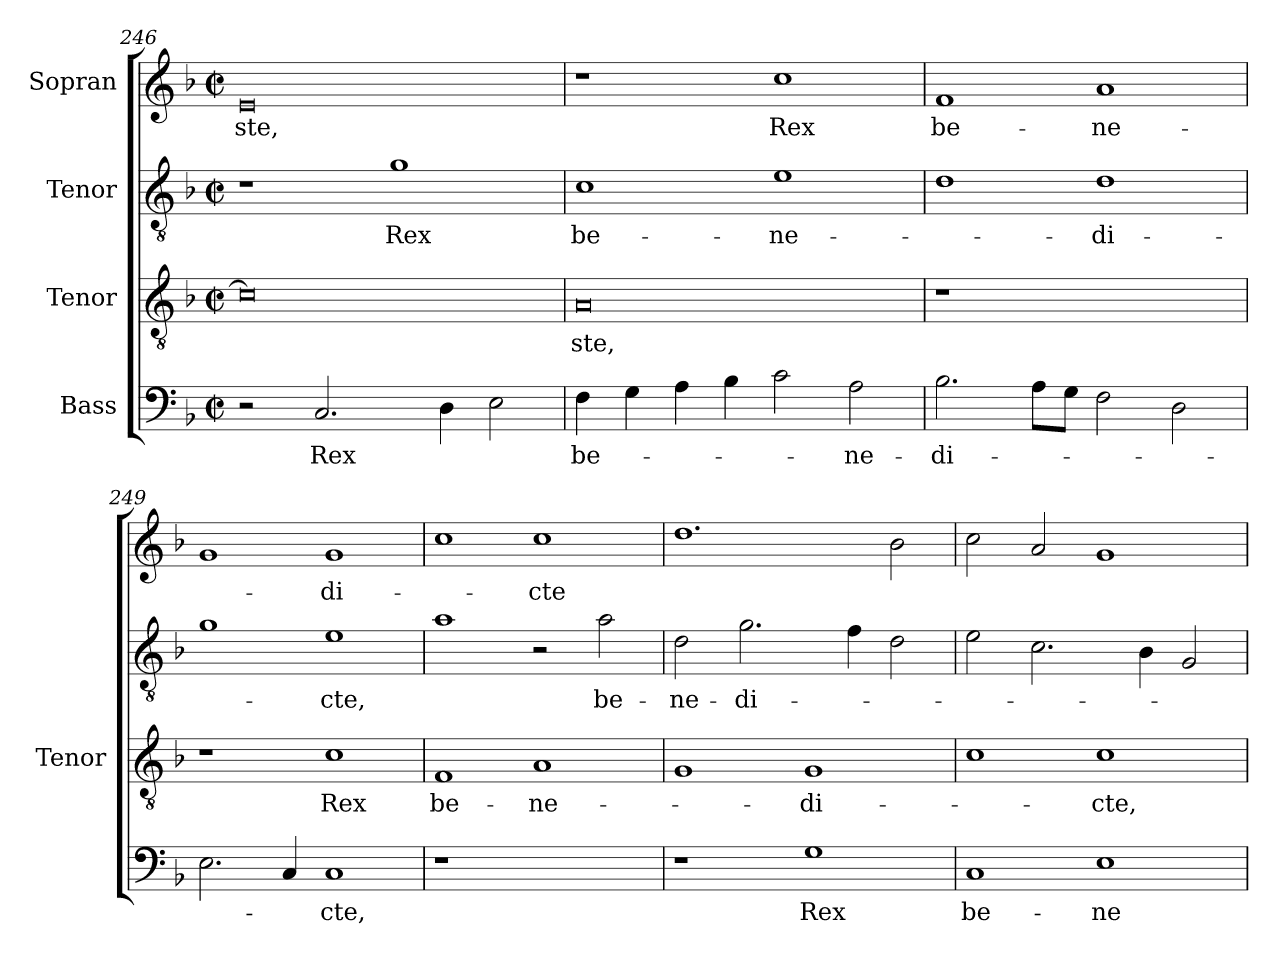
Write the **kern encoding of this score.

**kern	**text	**kern	**text	**kern	**text	**kern	**text
*part4	*part4	*part3	*part3	*part2	*part2	*part1	*part1
*staff4	*staff4	*staff3	*staff3	*staff2	*staff2	*staff1	*staff1
*I"Bass	*	*I"Tenor	*	*I"Tenor	*	*I"Sopran	*
*	*	*I'Tenor	*	*	*	*	*
*clefF4	*	*clefGv2	*	*clefGv2	*	*clefG2	*
*	*	*ITrd7c12	*	*ITrd7c12	*	*	*
*k[b-]	*	*k[b-]	*	*k[b-]	*	*k[b-]	*
*F:	*	*F:	*	*F:	*	*F:	*
*M2/2	*	*M2/2	*	*M2/2	*	*M2/2	*
*met(c|)	*	*met(c|)	*	*met(c|)	*	*met(c|)	*
=246	=246	=246	=246	=246	=246	=246	=246
!	!	!	!	!	!	!	!LO:LY:b:color=#000000
2r	.	0Ci]	.	1r	.	0ei	-ste,
!	!LO:LY:b:color=#000000	!	!	!	!	!	!
2.Ci/	Rex	.	.	.	.	.	.
!	!	!	!	!	!LO:LY:b:color=#000000	!	!
.	.	.	.	1Gi	Rex	.	.
4Di\	.	.	.	.	.	.	.
2Ei\	.	.	.	.	.	.	.
=247	=247	=247	=247	=247	=247	=247	=247
!	!LO:LY:b:color=#000000	!	!	!	!	!	!
!	!	!	!LO:LY:b:color=#000000	!	!	!	!
!	!	!	!	!	!LO:LY:b:color=#000000	!	!
4Fi\	be-	0AAi	-ste,	1Ci	be-	1r	.
4Gi\	.	.	.	.	.	.	.
4Ai\	.	.	.	.	.	.	.
4B-i\	.	.	.	.	.	.	.
!	!	!	!	!	!LO:LY:b:color=#000000	!	!
!	!	!	!	!	!	!	!LO:LY:b:color=#000000
2ci\	.	.	.	1Ei	-ne-	1cci	Rex
!	!LO:LY:b:color=#000000	!	!	!	!	!	!
2Ai\	-ne-	.	.	.	.	.	.
=248	=248	=248	=248	=248	=248	=248	=248
!	!LO:LY:b:color=#000000	!LO:N:vis=1	!	!	!	!	!
!	!	!	!	!	!	!	!LO:LY:b:color=#000000
2.B-i\	-di-	1r	.	1Di	.	1fi	be-
8Ai\L	.	.	.	.	.	.	.
8Gi\J	.	.	.	.	.	.	.
!	!	!	!	!	!LO:LY:b:color=#000000	!	!
!	!	!	!	!	!	!	!LO:LY:b:color=#000000
2Fi\	.	1ryy	.	1Di	-di-	1ai	-ne-
2Di\	.	.	.	.	.	.	.
!!LO:LB:g=z
=249	=249	=249	=249	=249	=249	=249	=249
2.Ei\	.	1r	.	1Gi	.	1gi	.
4Ci/	.	.	.	.	.	.	.
!	!LO:LY:b:color=#000000	!	!	!	!	!	!
!	!	!	!LO:LY:b:color=#000000	!	!	!	!
!	!	!	!	!	!LO:LY:b:color=#000000	!	!
!	!	!	!	!	!	!	!LO:LY:b:color=#000000
1Ci	-cte,	1Ci	Rex	1Ei	-cte,	1gi	-di-
=250	=250	=250	=250	=250	=250	=250	=250
!LO:N:vis=1	!	!	!	!	!	!	!
!	!	!	!LO:LY:b:color=#000000	!	!	!	!
1r	.	1FFi	be-	1Ai	.	1cci	.
!	!	!	!LO:LY:b:color=#000000	!	!	!	!
!	!	!	!	!	!	!	!LO:LY:b:color=#000000
1ryy	.	1AAi	-ne-	2r	.	1cci	-cte
!	!	!	!	!	!LO:LY:b:color=#000000	!	!
.	.	.	.	2Ai\	be-	.	.
=251	=251	=251	=251	=251	=251	=251	=251
!	!	!	!	!	!LO:LY:b:color=#000000	!	!
1r	.	1GGi	.	2Di\	-ne-	1.ddi	.
!	!	!	!	!	!LO:LY:b:color=#000000	!	!
.	.	.	.	2.Gi\	-di-	.	.
!	!LO:LY:b:color=#000000	!	!	!	!	!	!
!	!	!	!LO:LY:b:color=#000000	!	!	!	!
1Gi	Rex	1GGi	-di-	.	.	.	.
.	.	.	.	4Fi\	.	.	.
.	.	.	.	2Di\	.	2b-i\	.
=252	=252	=252	=252	=252	=252	=252	=252
!	!LO:LY:b:color=#000000	!	!	!	!	!	!
1Ci	be-	1Ci	.	2Ei\	.	2cci\	.
.	.	.	.	2.Ci\	.	2ai/	.
!	!LO:LY:b:color=#000000	!	!	!	!	!	!
!	!	!	!LO:LY:b:color=#000000	!	!	!	!
1Ei	-ne-	1Ci	-cte,	.	.	1gi	.
.	.	.	.	4BB-i\	.	.	.
.	.	.	.	2GGi/	.	.	.
=	=	=	=	=	=	=	=
*-	*-	*-	*-	*-	*-	*-	*-
